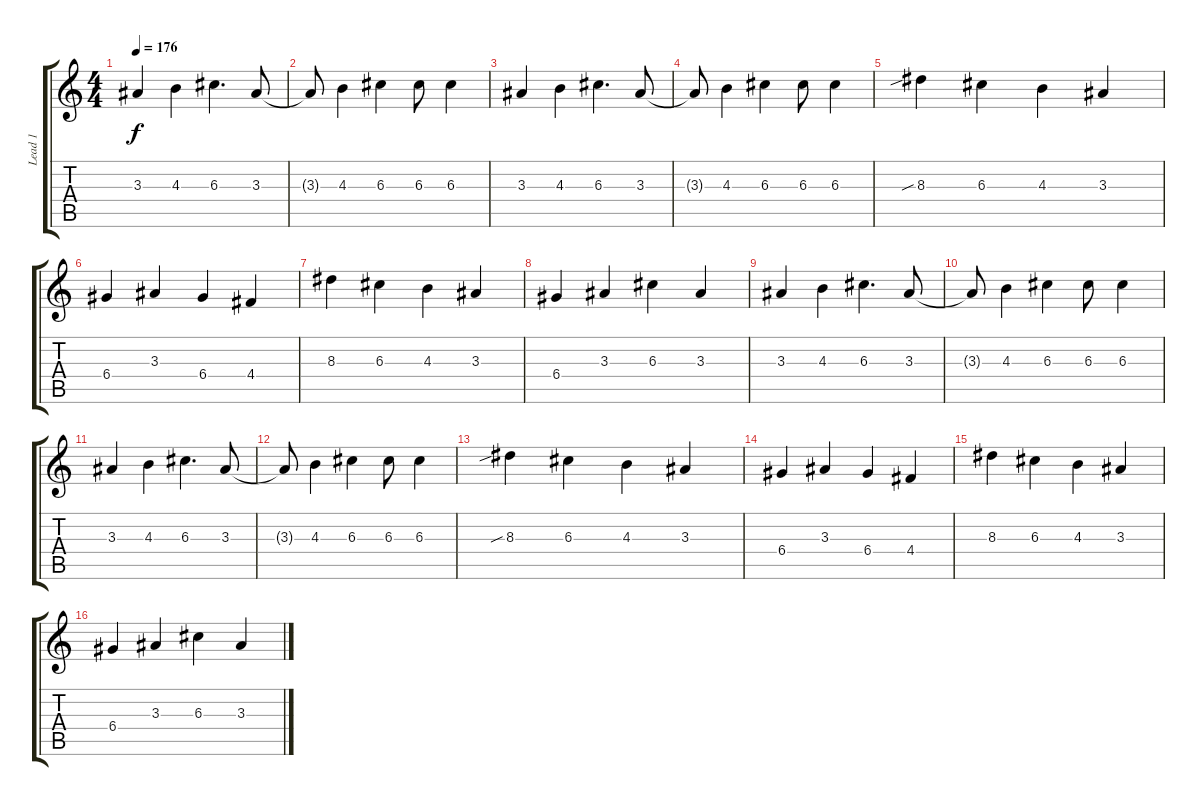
\track ("Lead 1" "Lead 1") {instrument distortionguitar}
\staff {score tabs}
\tuning (E4 B3 G3 D3 A2 E2) {hide}
\ts (4 4)
\tempo 176
\clef g2
\ks c
3.3.4{dy f} 4.3.4 6.3.4{d} 3.3.8 |
3.3{t}.8 4.3.4 6.3.4 6.3.8 6.3.4 |
3.3.4 4.3.4 6.3.4{d} 3.3.8 |
3.3{t}.8 4.3.4 6.3.4 6.3.8 6.3.4 |
8.3{sib}.4 6.3.4 4.3.4 3.3.4 |
6.4.4 3.3.4 6.4.4 4.4.4 |
8.3.4 6.3.4 4.3.4 3.3.4 |
6.4.4 3.3.4 6.3.4 3.3.4 |
3.3.4 4.3.4 6.3.4{d} 3.3.8 |
3.3{t}.8 4.3.4 6.3.4 6.3.8 6.3.4 |
3.3.4 4.3.4 6.3.4{d} 3.3.8 |
3.3{t}.8 4.3.4 6.3.4 6.3.8 6.3.4 |
8.3{sib}.4 6.3.4 4.3.4 3.3.4 |
6.4.4 3.3.4 6.4.4 4.4.4 |
8.3.4 6.3.4 4.3.4 3.3.4 |
6.4.4 3.3.4 6.3.4 3.3.4
